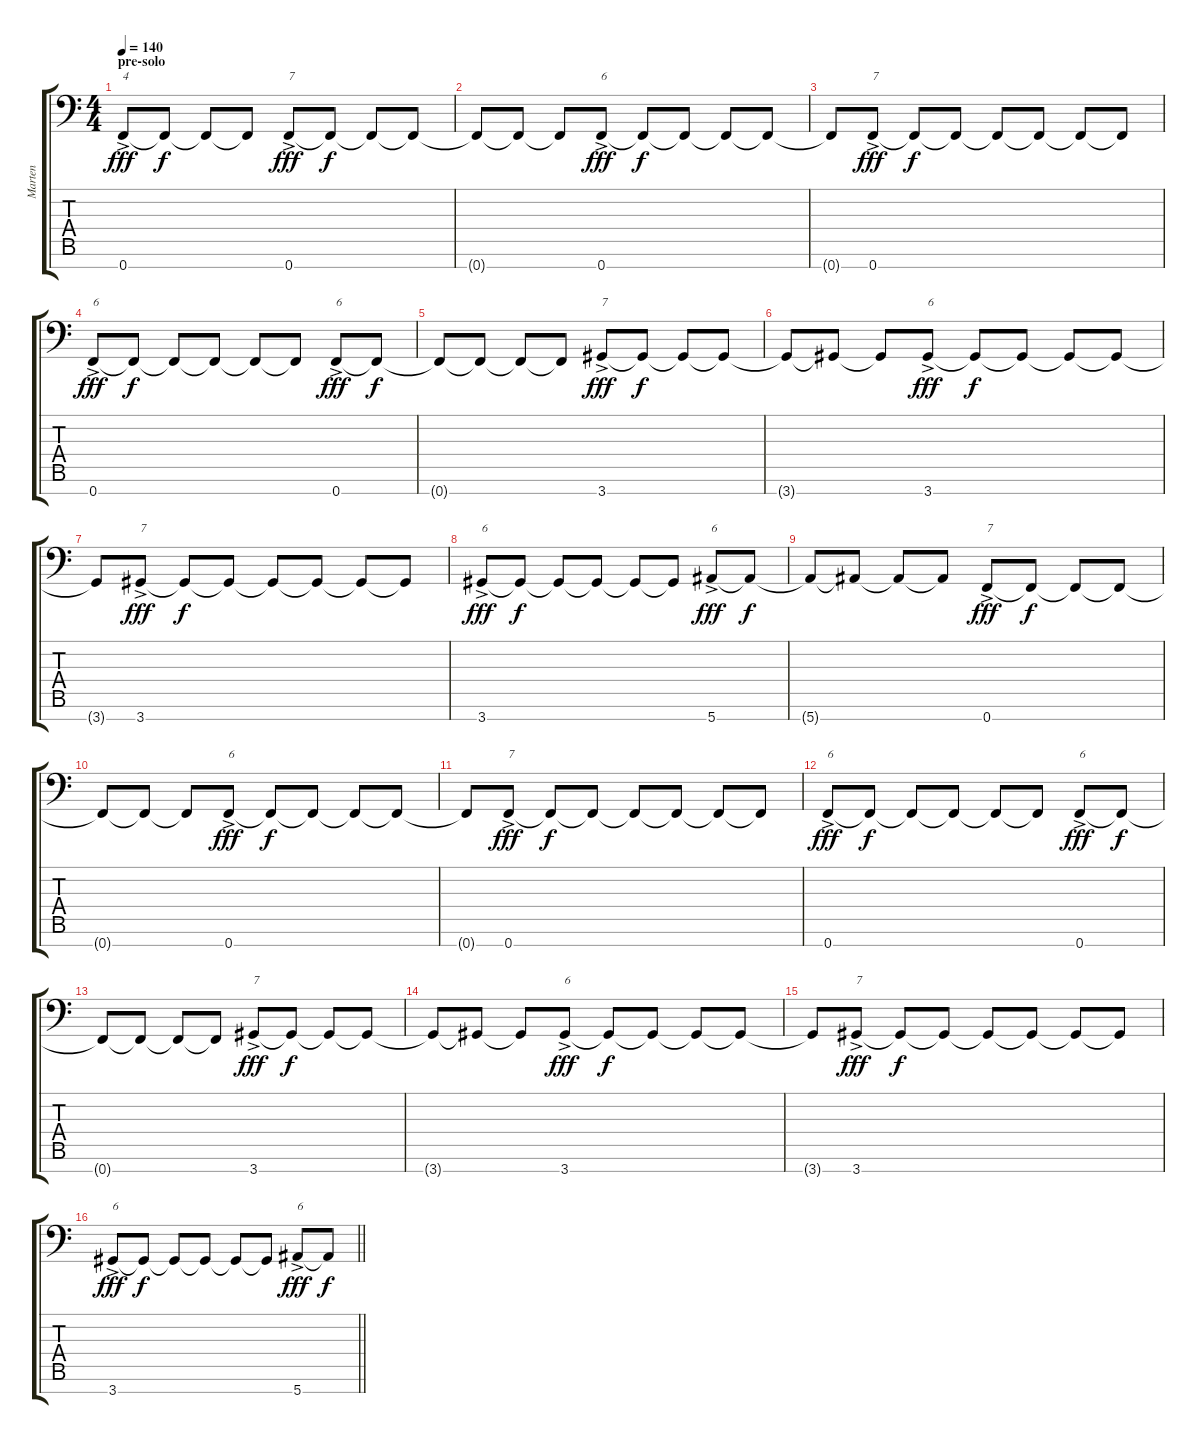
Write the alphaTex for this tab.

\track ("Marten" "Marten") {instrument distortionguitar}
\staff {score tabs}
\tuning (Bb3 Gb3 Db3 Ab2 Eb2 Bb1 F1) {hide}
\ts (4 4)
\section ("" "pre-solo")
\tempo 140
\clef f4
\ks c
0.7{ac}.8{txt "4" dy fff} 0.7{t}.8{dy f} 0.7{t}.8 0.7{t}.8 0.7{ac}.8{txt "7" dy fff} 0.7{t}.8{dy f} 0.7{t}.8 0.7{t}.8 |
0.7{t}.8 0.7{t}.8 0.7{t}.8 0.7{ac}.8{txt "6" dy fff} 0.7{t}.8{dy f} 0.7{t}.8 0.7{t}.8 0.7{t}.8 |
0.7{t}.8 0.7{ac}.8{txt "7" dy fff} 0.7{t}.8{dy f} 0.7{t}.8 0.7{t}.8 0.7{t}.8 0.7{t}.8 0.7{t}.8 |
0.7{ac}.8{txt "6" dy fff} 0.7{t}.8{dy f} 0.7{t}.8 0.7{t}.8 0.7{t}.8 0.7{t}.8 0.7{ac}.8{txt "6" dy fff} 0.7{t}.8{dy f} |
0.7{t}.8 0.7{t}.8 0.7{t}.8 0.7{t}.8 3.7{ac}.8{txt "7" dy fff} 3.7{t}.8{dy f} 3.7{t}.8 3.7{t}.8 |
3.7{t}.8 3.7{t}.8 3.7{t}.8 3.7{ac}.8{txt "6" dy fff} 3.7{t}.8{dy f} 3.7{t}.8 3.7{t}.8 3.7{t}.8 |
3.7{t}.8 3.7{ac}.8{txt "7" dy fff} 3.7{t}.8{dy f} 3.7{t}.8 3.7{t}.8 3.7{t}.8 3.7{t}.8 3.7{t}.8 |
3.7{ac}.8{txt "6" dy fff} 3.7{t}.8{dy f} 3.7{t}.8 3.7{t}.8 3.7{t}.8 3.7{t}.8 5.7{ac}.8{txt "6" dy fff} 5.7{t}.8{dy f} |
5.7{t}.8 5.7{t}.8 5.7{t}.8 5.7{t}.8 0.7{ac}.8{txt "7" dy fff} 0.7{t}.8{dy f} 0.7{t}.8 0.7{t}.8 |
0.7{t}.8 0.7{t}.8 0.7{t}.8 0.7{ac}.8{txt "6" dy fff} 0.7{t}.8{dy f} 0.7{t}.8 0.7{t}.8 0.7{t}.8 |
0.7{t}.8 0.7{ac}.8{txt "7" dy fff} 0.7{t}.8{dy f} 0.7{t}.8 0.7{t}.8 0.7{t}.8 0.7{t}.8 0.7{t}.8 |
0.7{ac}.8{txt "6" dy fff} 0.7{t}.8{dy f} 0.7{t}.8 0.7{t}.8 0.7{t}.8 0.7{t}.8 0.7{ac}.8{txt "6" dy fff} 0.7{t}.8{dy f} |
0.7{t}.8 0.7{t}.8 0.7{t}.8 0.7{t}.8 3.7{ac}.8{txt "7" dy fff} 3.7{t}.8{dy f} 3.7{t}.8 3.7{t}.8 |
3.7{t}.8 3.7{t}.8 3.7{t}.8 3.7{ac}.8{txt "6" dy fff} 3.7{t}.8{dy f} 3.7{t}.8 3.7{t}.8 3.7{t}.8 |
3.7{t}.8 3.7{ac}.8{txt "7" dy fff} 3.7{t}.8{dy f} 3.7{t}.8 3.7{t}.8 3.7{t}.8 3.7{t}.8 3.7{t}.8 |
\barLineRight lightlight
3.7{ac}.8{txt "6" dy fff} 3.7{t}.8{dy f} 3.7{t}.8 3.7{t}.8 3.7{t}.8 3.7{t}.8 5.7{ac}.8{txt "6" dy fff} 5.7{t}.8{dy f}
